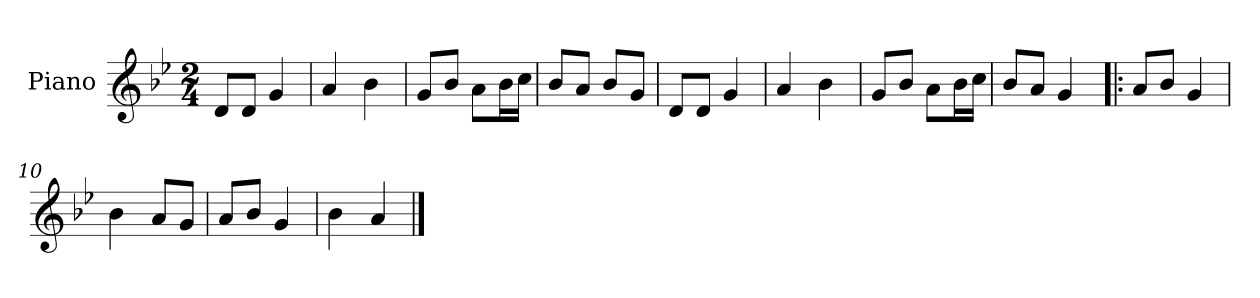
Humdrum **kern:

**kern
*part1
*staff1
*I"Piano
*I'Pno.
*clefG2
*k[b-e-]
*M2/4
=1
8d/L
8d/J
4g/
=2
4a/
4b-\
=3
8g/L
8b-/J
8a\L
16b-\L
16cc\JJ
=4
8b-/L
8a/J
8b-/L
8g/J
=5
8d/L
8d/J
4g/
=6
4a/
4b-\
=7
8g/L
8b-/J
8a\L
16b-\L
16cc\JJ
=8
8b-/L
8a/J
4g/
=9!|:
8a/L
8b-/J
4g/
!!LO:LB:g=z
=10
4b-\
8a/L
8g/J
=11
8a/L
8b-/J
4g/
=12
4b-\
4a/
==
*-
